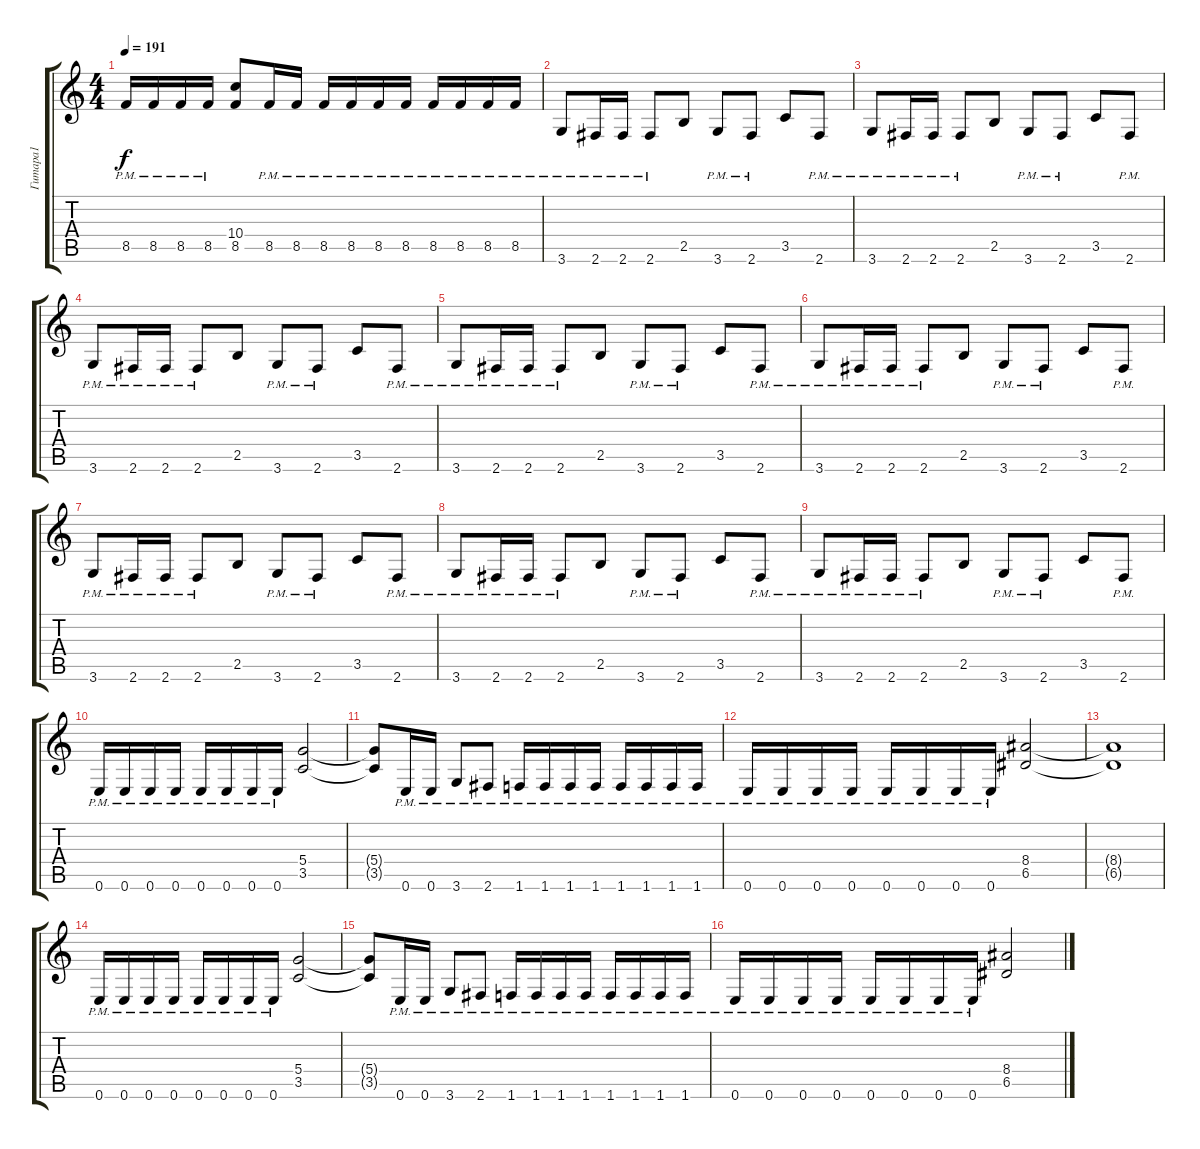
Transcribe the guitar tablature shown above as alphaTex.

\track ("Гитара1" "Гитара1") {instrument distortionguitar}
\staff {score tabs}
\tuning (E4 B3 G3 D3 A2 E2) {hide}
\ts (4 4)
\tempo 191
\clef g2
\ks c
8.5{pm}.16{dy f} 8.5{pm}.16 8.5{pm}.16 8.5{pm}.16 (10.4 8.5).8 8.5{pm}.16 8.5{pm}.16 8.5{pm}.16 8.5{pm}.16 8.5{pm}.16 8.5{pm}.16 8.5{pm}.16 8.5{pm}.16 8.5{pm}.16 8.5{pm}.16 |
3.6{pm}.8 2.6{pm}.16 2.6{pm}.16 2.6{pm}.8 2.5.8 3.6{pm}.8 2.6{pm}.8 3.5.8 2.6{pm}.8 |
3.6{pm}.8 2.6{pm}.16 2.6{pm}.16 2.6{pm}.8 2.5.8 3.6{pm}.8 2.6{pm}.8 3.5.8 2.6{pm}.8 |
3.6{pm}.8 2.6{pm}.16 2.6{pm}.16 2.6{pm}.8 2.5.8 3.6{pm}.8 2.6{pm}.8 3.5.8 2.6{pm}.8 |
3.6{pm}.8 2.6{pm}.16 2.6{pm}.16 2.6{pm}.8 2.5.8 3.6{pm}.8 2.6{pm}.8 3.5.8 2.6{pm}.8 |
3.6{pm}.8 2.6{pm}.16 2.6{pm}.16 2.6{pm}.8 2.5.8 3.6{pm}.8 2.6{pm}.8 3.5.8 2.6{pm}.8 |
3.6{pm}.8 2.6{pm}.16 2.6{pm}.16 2.6{pm}.8 2.5.8 3.6{pm}.8 2.6{pm}.8 3.5.8 2.6{pm}.8 |
3.6{pm}.8 2.6{pm}.16 2.6{pm}.16 2.6{pm}.8 2.5.8 3.6{pm}.8 2.6{pm}.8 3.5.8 2.6{pm}.8 |
3.6{pm}.8 2.6{pm}.16 2.6{pm}.16 2.6{pm}.8 2.5.8 3.6{pm}.8 2.6{pm}.8 3.5.8 2.6{pm}.8 |
0.6{pm}.16 0.6{pm}.16 0.6{pm}.16 0.6{pm}.16 0.6{pm}.16 0.6{pm}.16 0.6{pm}.16 0.6{pm}.16 (5.4 3.5).2 |
(5.4{t} 3.5{t}).8 0.6{pm}.16 0.6{pm}.16 3.6{pm}.8 2.6{pm}.8 1.6{pm}.16 1.6{pm}.16 1.6{pm}.16 1.6{pm}.16 1.6{pm}.16 1.6{pm}.16 1.6{pm}.16 1.6{pm}.16 |
0.6{pm}.16 0.6{pm}.16 0.6{pm}.16 0.6{pm}.16 0.6{pm}.16 0.6{pm}.16 0.6{pm}.16 0.6{pm}.16 (8.4 6.5).2 |
(8.4{t} 6.5{t}).1 |
0.6{pm}.16 0.6{pm}.16 0.6{pm}.16 0.6{pm}.16 0.6{pm}.16 0.6{pm}.16 0.6{pm}.16 0.6{pm}.16 (5.4 3.5).2 |
(5.4{t} 3.5{t}).8 0.6{pm}.16 0.6{pm}.16 3.6{pm}.8 2.6{pm}.8 1.6{pm}.16 1.6{pm}.16 1.6{pm}.16 1.6{pm}.16 1.6{pm}.16 1.6{pm}.16 1.6{pm}.16 1.6{pm}.16 |
0.6{pm}.16 0.6{pm}.16 0.6{pm}.16 0.6{pm}.16 0.6{pm}.16 0.6{pm}.16 0.6{pm}.16 0.6{pm}.16 (8.4 6.5).2
